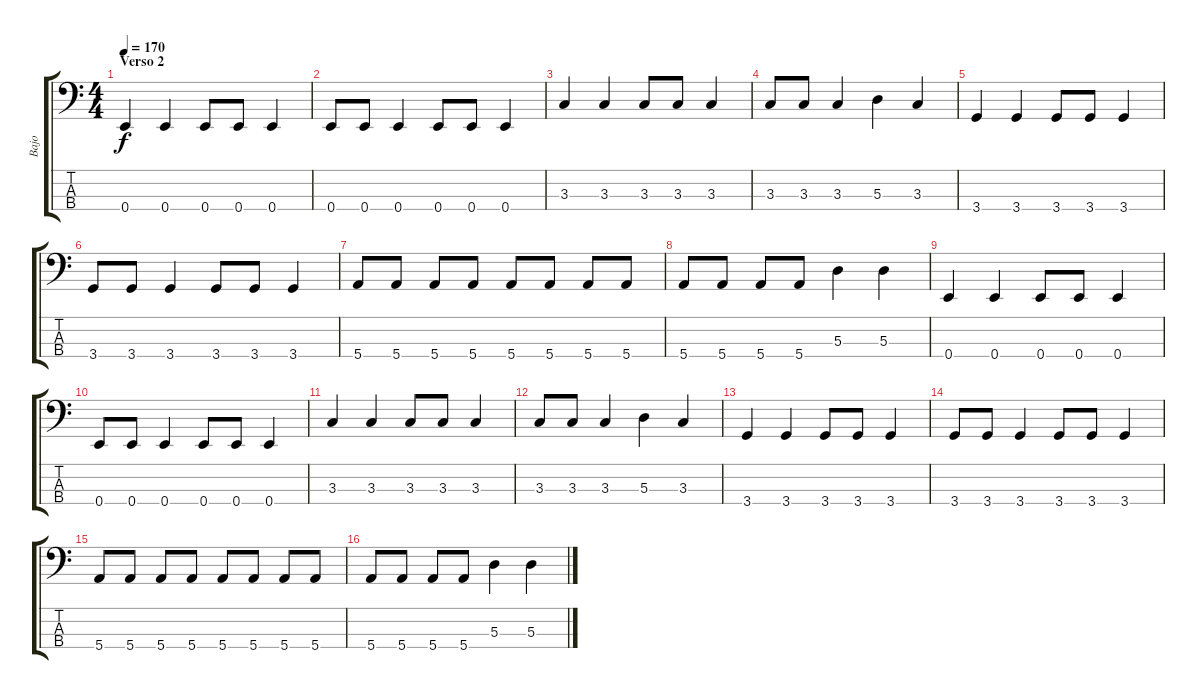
\track ("Bajo" "Bajo") {instrument electricbasspick}
\staff {score tabs}
\tuning (G2 D2 A1 E1) {hide}
\ts (4 4)
\section ("" "Verso 2")
\tempo 170
\clef f4
\ks c
0.4.4{dy f} 0.4.4 0.4.8 0.4.8 0.4.4 |
0.4.8 0.4.8 0.4.4 0.4.8 0.4.8 0.4.4 |
3.3.4 3.3.4 3.3.8 3.3.8 3.3.4 |
3.3.8 3.3.8 3.3.4 5.3.4 3.3.4 |
3.4.4 3.4.4 3.4.8 3.4.8 3.4.4 |
3.4.8 3.4.8 3.4.4 3.4.8 3.4.8 3.4.4 |
5.4.8 5.4.8 5.4.8 5.4.8 5.4.8 5.4.8 5.4.8 5.4.8 |
5.4.8 5.4.8 5.4.8 5.4.8 5.3.4 5.3.4 |
0.4.4 0.4.4 0.4.8 0.4.8 0.4.4 |
0.4.8 0.4.8 0.4.4 0.4.8 0.4.8 0.4.4 |
3.3.4 3.3.4 3.3.8 3.3.8 3.3.4 |
3.3.8 3.3.8 3.3.4 5.3.4 3.3.4 |
3.4.4 3.4.4 3.4.8 3.4.8 3.4.4 |
3.4.8 3.4.8 3.4.4 3.4.8 3.4.8 3.4.4 |
5.4.8 5.4.8 5.4.8 5.4.8 5.4.8 5.4.8 5.4.8 5.4.8 |
5.4.8 5.4.8 5.4.8 5.4.8 5.3.4 5.3.4
